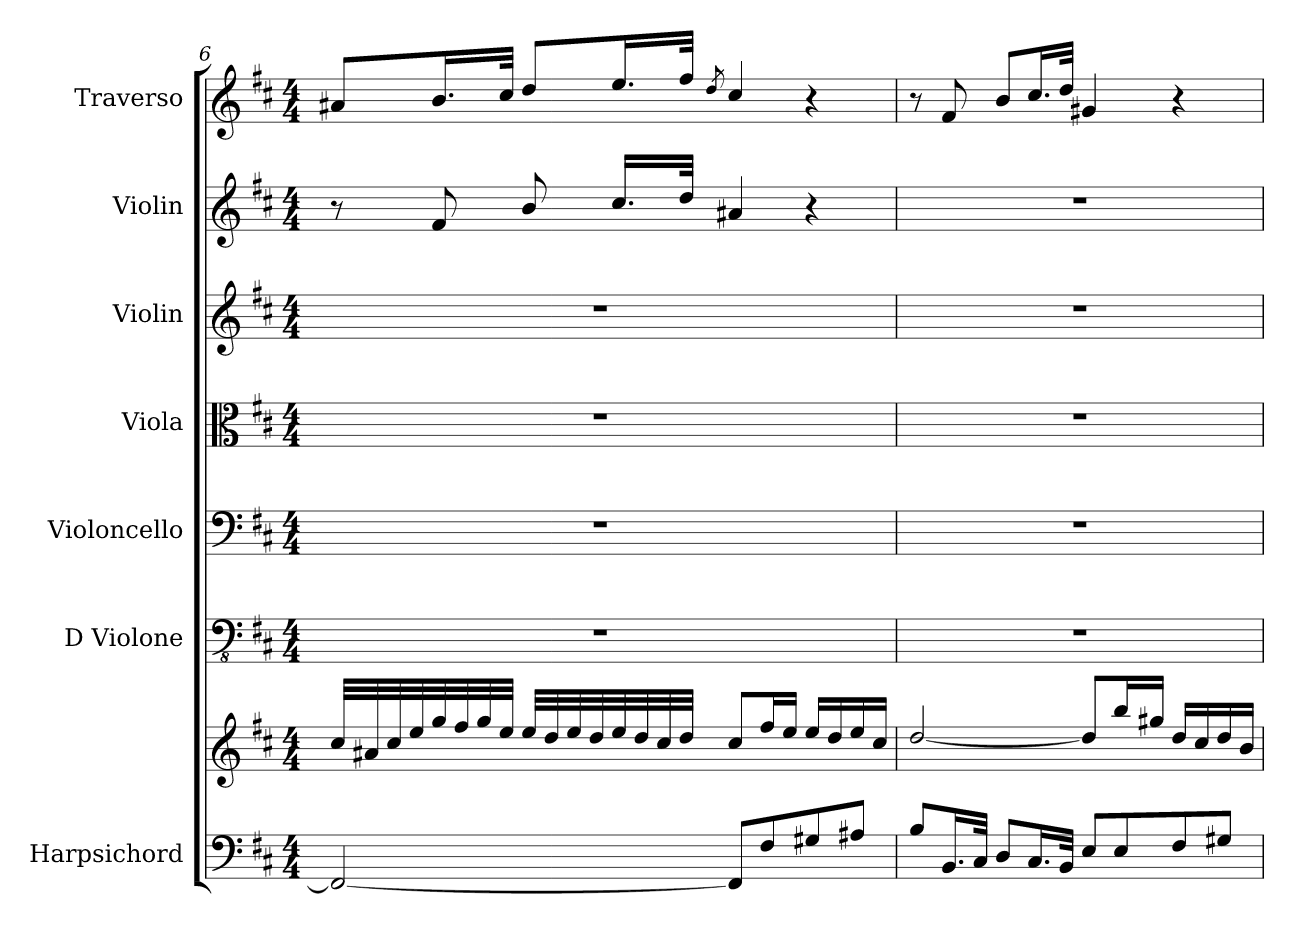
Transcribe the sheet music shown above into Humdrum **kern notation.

**kern	**kern	**kern	**kern	**kern	**kern	**kern	**kern
*part7	*part7	*part6	*part5	*part4	*part3	*part2	*part1
*staff8	*staff7	*staff6	*staff5	*staff4	*staff3	*staff2	*staff1
*I"Harpsichord	*	*I"D Violone	*I"Violoncello	*I"Viola	*I"Violin	*I"Violin	*I"Traverso
*I'Hch.	*	*I'D Vne.	*I'Vc.	*I'Vla.	*I'Vln.	*I'Vln.	*I'Trv.
*clefF4	*clefG2	*clefFv4	*clefF4	*clefC3	*clefG2	*clefG2	*clefG2
*	*	*ITrd7c12	*	*	*	*	*
*k[f#c#]	*k[f#c#]	*k[f#c#]	*k[f#c#]	*k[f#c#]	*k[f#c#]	*k[f#c#]	*k[f#c#]
*M4/4	*M4/4	*M4/4	*M4/4	*M4/4	*M4/4	*M4/4	*M4/4
=6	=6	=6	=6	=6	=6	=6	=6
2FF#/_	32cc#/LLL	1r	1r	1r	1r	8r	8a#X/L
.	32a#X/	.	.	.	.	.	.
.	32cc#/	.	.	.	.	.	.
.	32ee/	.	.	.	.	.	.
.	32gg/	.	.	.	.	8f#/	16.b/L
.	32ff#/	.	.	.	.	.	.
.	32gg/	.	.	.	.	.	.
.	32ee/JJJ	.	.	.	.	.	32cc#/JJk
.	32ee/LLL	.	.	.	.	8b/	8dd/L
.	32dd/	.	.	.	.	.	.
.	32ee/	.	.	.	.	.	.
.	32dd/	.	.	.	.	.	.
.	32ee/	.	.	.	.	16.cc#/LL	16.ee/L
.	32dd/	.	.	.	.	.	.
.	32cc#/	.	.	.	.	.	.
.	32dd/JJJ	.	.	.	.	32dd/JJk	32ff#/JJk
.	.	.	.	.	.	.	8qdd/
8FF#/L]	8cc#/L	.	.	.	.	4a#X/	4cc#/
8F#/	16ff#/L	.	.	.	.	.	.
.	16ee/JJ	.	.	.	.	.	.
8G#X/	16ee/LL	.	.	.	.	4r	4r
.	16dd/	.	.	.	.	.	.
8A#X/J	16ee/	.	.	.	.	.	.
.	16cc#/JJ	.	.	.	.	.	.
!!LO:PB:g=z
=7	=7	=7	=7	=7	=7	=7	=7
8B/L	[2dd/	1r	1r	1r	1r	1r	8r
16.BB/L	.	.	.	.	.	.	8f#/
32C#/JJk	.	.	.	.	.	.	.
8D/L	.	.	.	.	.	.	8b/L
16.C#/L	.	.	.	.	.	.	16.cc#/L
32BB/JJk	.	.	.	.	.	.	32dd/JJk
8E/L	8dd/L]	.	.	.	.	.	4g#X/
8E/	16bb/L	.	.	.	.	.	.
.	16gg#X/JJ	.	.	.	.	.	.
8F#/	16dd/LL	.	.	.	.	.	4r
.	16cc#/	.	.	.	.	.	.
8G#X/J	16dd/	.	.	.	.	.	.
.	16b/JJ	.	.	.	.	.	.
=	=	=	=	=	=	=	=
*-	*-	*-	*-	*-	*-	*-	*-
